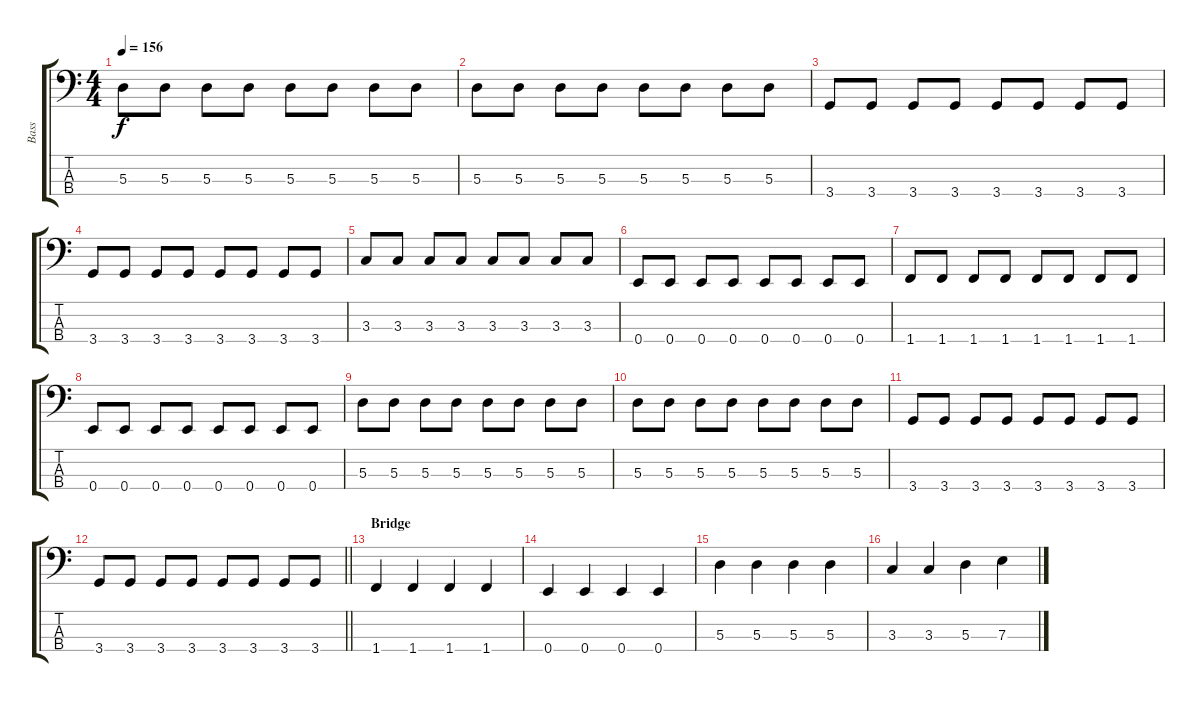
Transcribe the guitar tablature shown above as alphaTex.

\track ("Bass" "Bass") {instrument electricbassfinger}
\staff {score tabs}
\tuning (G2 D2 A1 E1) {hide}
\ts (4 4)
\tempo 156
\clef f4
\ks c
5.3.8{dy f} 5.3.8 5.3.8 5.3.8 5.3.8 5.3.8 5.3.8 5.3.8 |
5.3.8 5.3.8 5.3.8 5.3.8 5.3.8 5.3.8 5.3.8 5.3.8 |
3.4.8 3.4.8 3.4.8 3.4.8 3.4.8 3.4.8 3.4.8 3.4.8 |
3.4.8 3.4.8 3.4.8 3.4.8 3.4.8 3.4.8 3.4.8 3.4.8 |
3.3.8 3.3.8 3.3.8 3.3.8 3.3.8 3.3.8 3.3.8 3.3.8 |
0.4.8 0.4.8 0.4.8 0.4.8 0.4.8 0.4.8 0.4.8 0.4.8 |
1.4.8 1.4.8 1.4.8 1.4.8 1.4.8 1.4.8 1.4.8 1.4.8 |
0.4.8 0.4.8 0.4.8 0.4.8 0.4.8 0.4.8 0.4.8 0.4.8 |
5.3.8 5.3.8 5.3.8 5.3.8 5.3.8 5.3.8 5.3.8 5.3.8 |
5.3.8 5.3.8 5.3.8 5.3.8 5.3.8 5.3.8 5.3.8 5.3.8 |
3.4.8 3.4.8 3.4.8 3.4.8 3.4.8 3.4.8 3.4.8 3.4.8 |
\barLineRight lightlight
3.4.8 3.4.8 3.4.8 3.4.8 3.4.8 3.4.8 3.4.8 3.4.8 |
\section ("" "Bridge")
1.4.4 1.4.4 1.4.4 1.4.4 |
0.4.4 0.4.4 0.4.4 0.4.4 |
5.3.4 5.3.4 5.3.4 5.3.4 |
3.3.4 3.3.4 5.3.4 7.3.4
